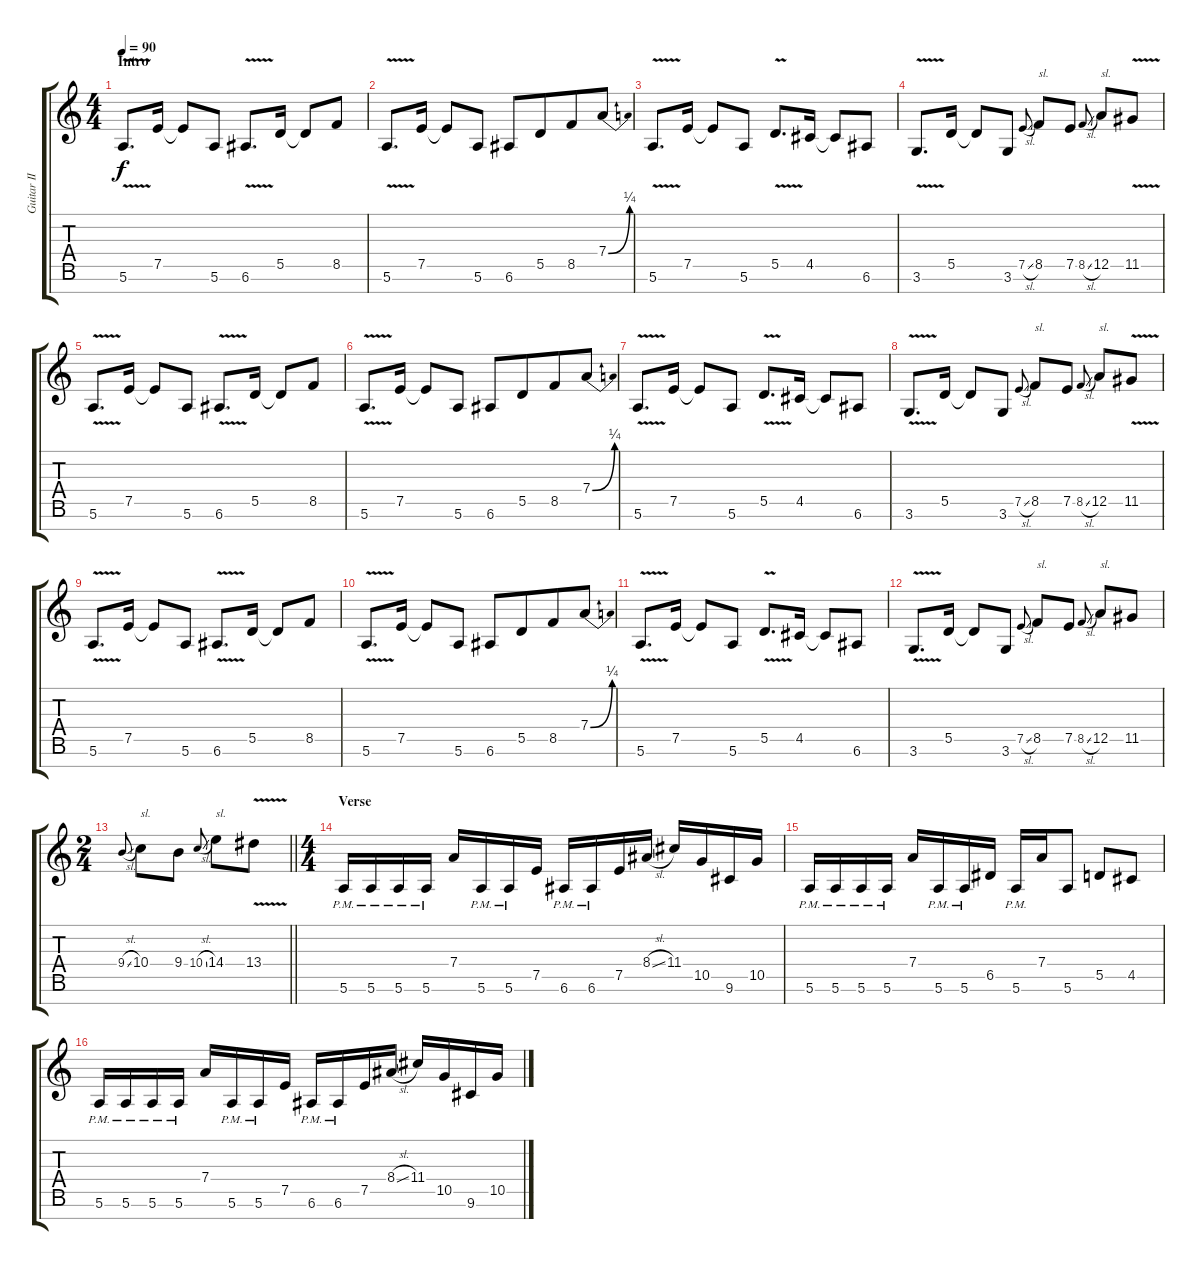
\track ("Guitar II" "Guitar II") {instrument distortionguitar}
\staff {score tabs}
\tuning (E4 B3 G3 D3 A2 E2 B1) {hide}
\ts (4 4)
\section ("" "Intro")
\tempo 90
\clef g2
\ks c
5.6{v}.8{d dy f instrument distortionguitar} 7.5.16 7.5{t}.8 5.6.8 6.6{v}.8{d} 5.5.16 5.5{t}.8 8.5.8 |
5.6{v}.8{d} 7.5.16 7.5{t}.8 5.6.8 6.6.8 5.5.8{beam merge} 8.5.8 7.4{be (bend 0 0 60 1)}.8 |
5.6{v}.8{d} 7.5.16 7.5{t}.8 5.6.8 5.5{v}.8{d} 4.5.16 4.5{t}.8 6.6.8 |
3.6{v}.8{d} 5.5.16 5.5{t}.8 3.6.8 7.5{sl}.8{gr onbeat} 8.5.8{txt "sl."} 7.5.8 8.5{sl}.8{gr onbeat beam merge} 12.5.8{txt "sl."} 11.5{v}.8 |
5.6{v}.8{d} 7.5.16 7.5{t}.8 5.6.8 6.6{v}.8{d} 5.5.16 5.5{t}.8 8.5.8 |
5.6{v}.8{d} 7.5.16 7.5{t}.8 5.6.8 6.6.8 5.5.8{beam merge} 8.5.8 7.4{be (bend 0 0 60 1)}.8 |
5.6{v}.8{d} 7.5.16 7.5{t}.8 5.6.8 5.5{v}.8{d} 4.5.16 4.5{t}.8 6.6.8 |
3.6{v}.8{d} 5.5.16 5.5{t}.8 3.6.8 7.5{sl}.8{gr onbeat} 8.5.8{txt "sl."} 7.5.8 8.5{sl}.8{gr onbeat beam merge} 12.5.8{txt "sl."} 11.5{v}.8 |
5.6{v}.8{d} 7.5.16 7.5{t}.8 5.6.8 6.6{v}.8{d} 5.5.16 5.5{t}.8 8.5.8 |
5.6{v}.8{d} 7.5.16 7.5{t}.8 5.6.8 6.6.8 5.5.8{beam merge} 8.5.8 7.4{be (bend 0 0 60 1)}.8 |
5.6{v}.8{d} 7.5.16 7.5{t}.8 5.6.8 5.5{v}.8{d} 4.5.16 4.5{t}.8 6.6.8 |
3.6{v}.8{d} 5.5.16 5.5{t}.8 3.6.8 7.5{sl}.8{gr onbeat} 8.5.8{txt "sl."} 7.5.8 8.5{sl}.8{gr onbeat beam merge} 12.5.8{txt "sl."} 11.5.8 |
\ts (2 4)
\barLineRight lightlight
9.4{sl}.8{gr onbeat} 10.4.8{txt "sl." beam merge} 9.4.8 10.4{sl}.8{gr onbeat beam merge} 14.4.8{txt "sl." beam merge} 13.4{v}.8 |
\ts (4 4)
\section ("" "Verse")
5.6{pm}.16 5.6{pm}.16 5.6{pm}.16 5.6{pm}.16 7.4.16 5.6{pm}.16 5.6{pm}.16 7.5.16 6.6{pm}.16 6.6{pm}.16 7.5.16 8.4{sl}.16 11.4.16 10.5.16 9.6.16 10.5.16 |
5.6{pm}.16 5.6{pm}.16 5.6{pm}.16 5.6{pm}.16 7.4.16 5.6{pm}.16 5.6{pm}.16 6.5.16 5.6{pm}.16 7.4.16 5.6.8 5.5.8 4.5.8 |
5.6{pm}.16 5.6{pm}.16 5.6{pm}.16 5.6{pm}.16 7.4.16 5.6{pm}.16 5.6{pm}.16 7.5.16 6.6{pm}.16 6.6{pm}.16 7.5.16 8.4{sl}.16 11.4.16 10.5.16 9.6.16 10.5.16
